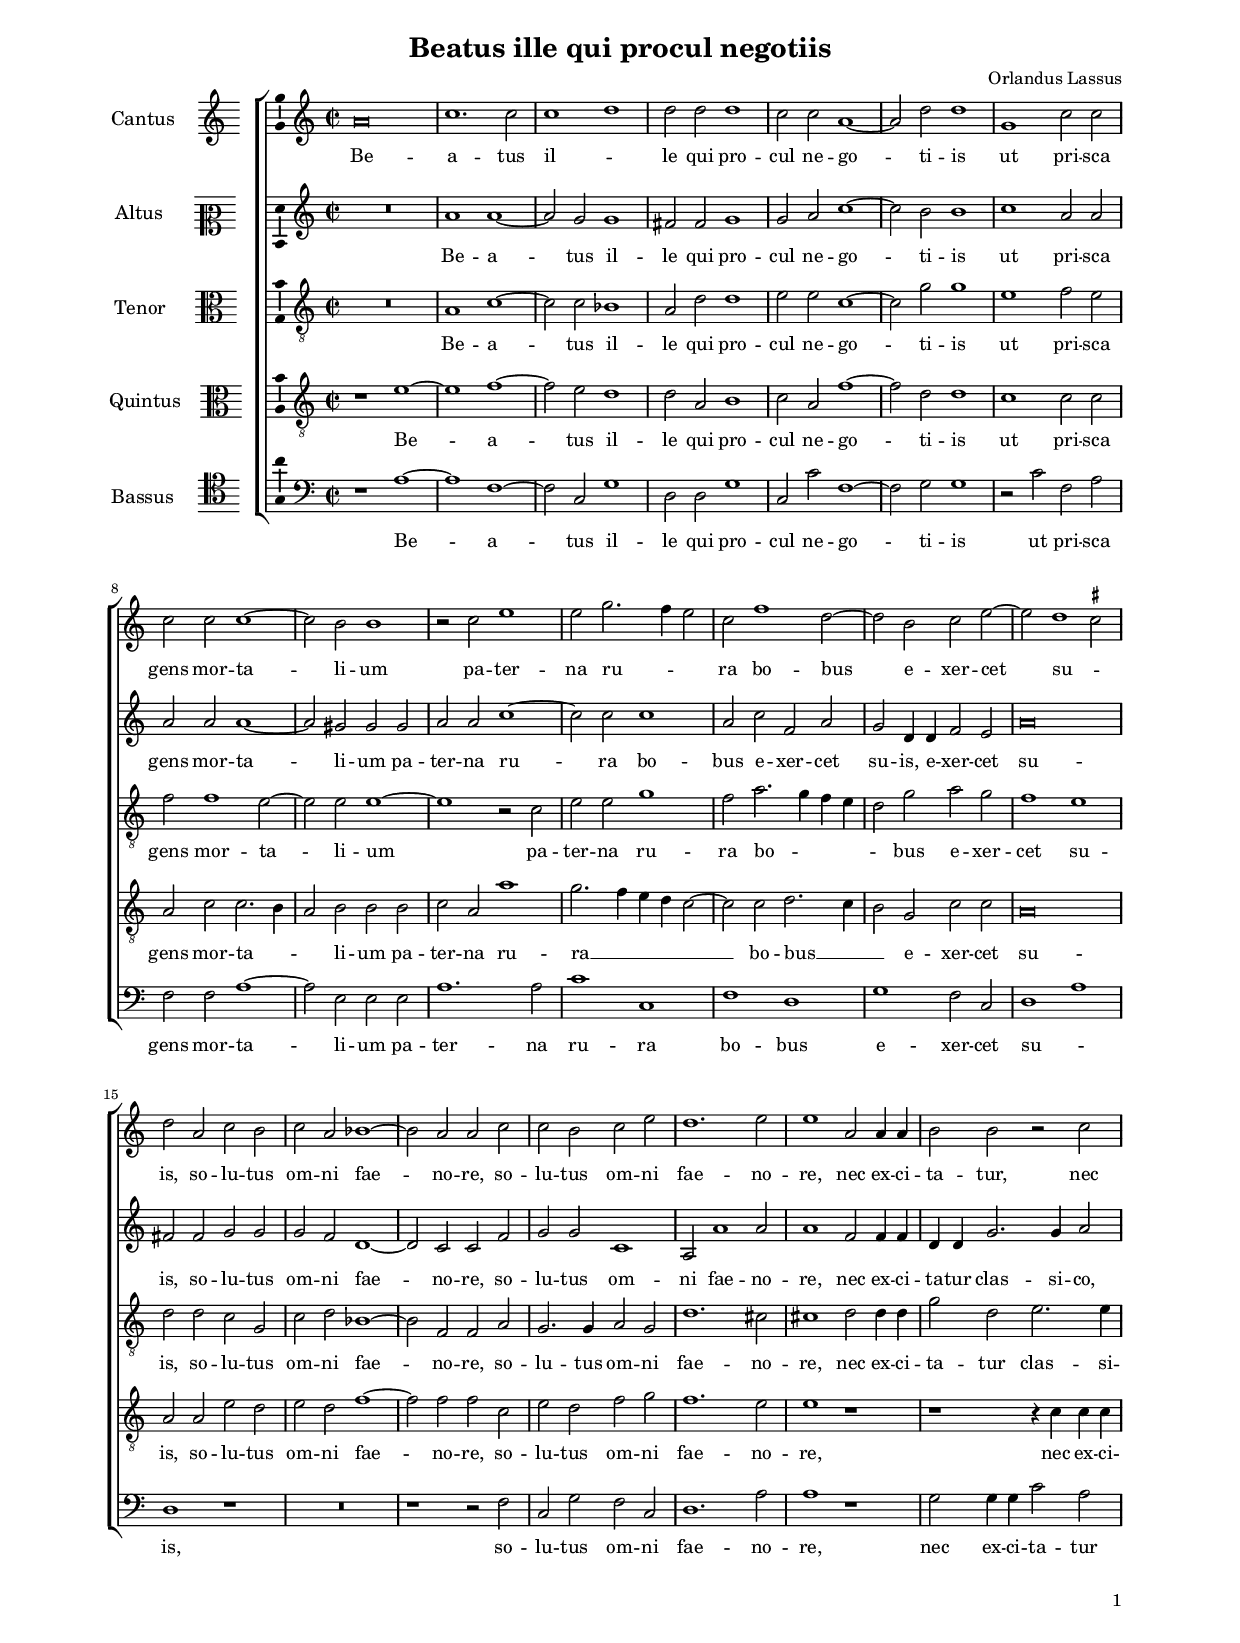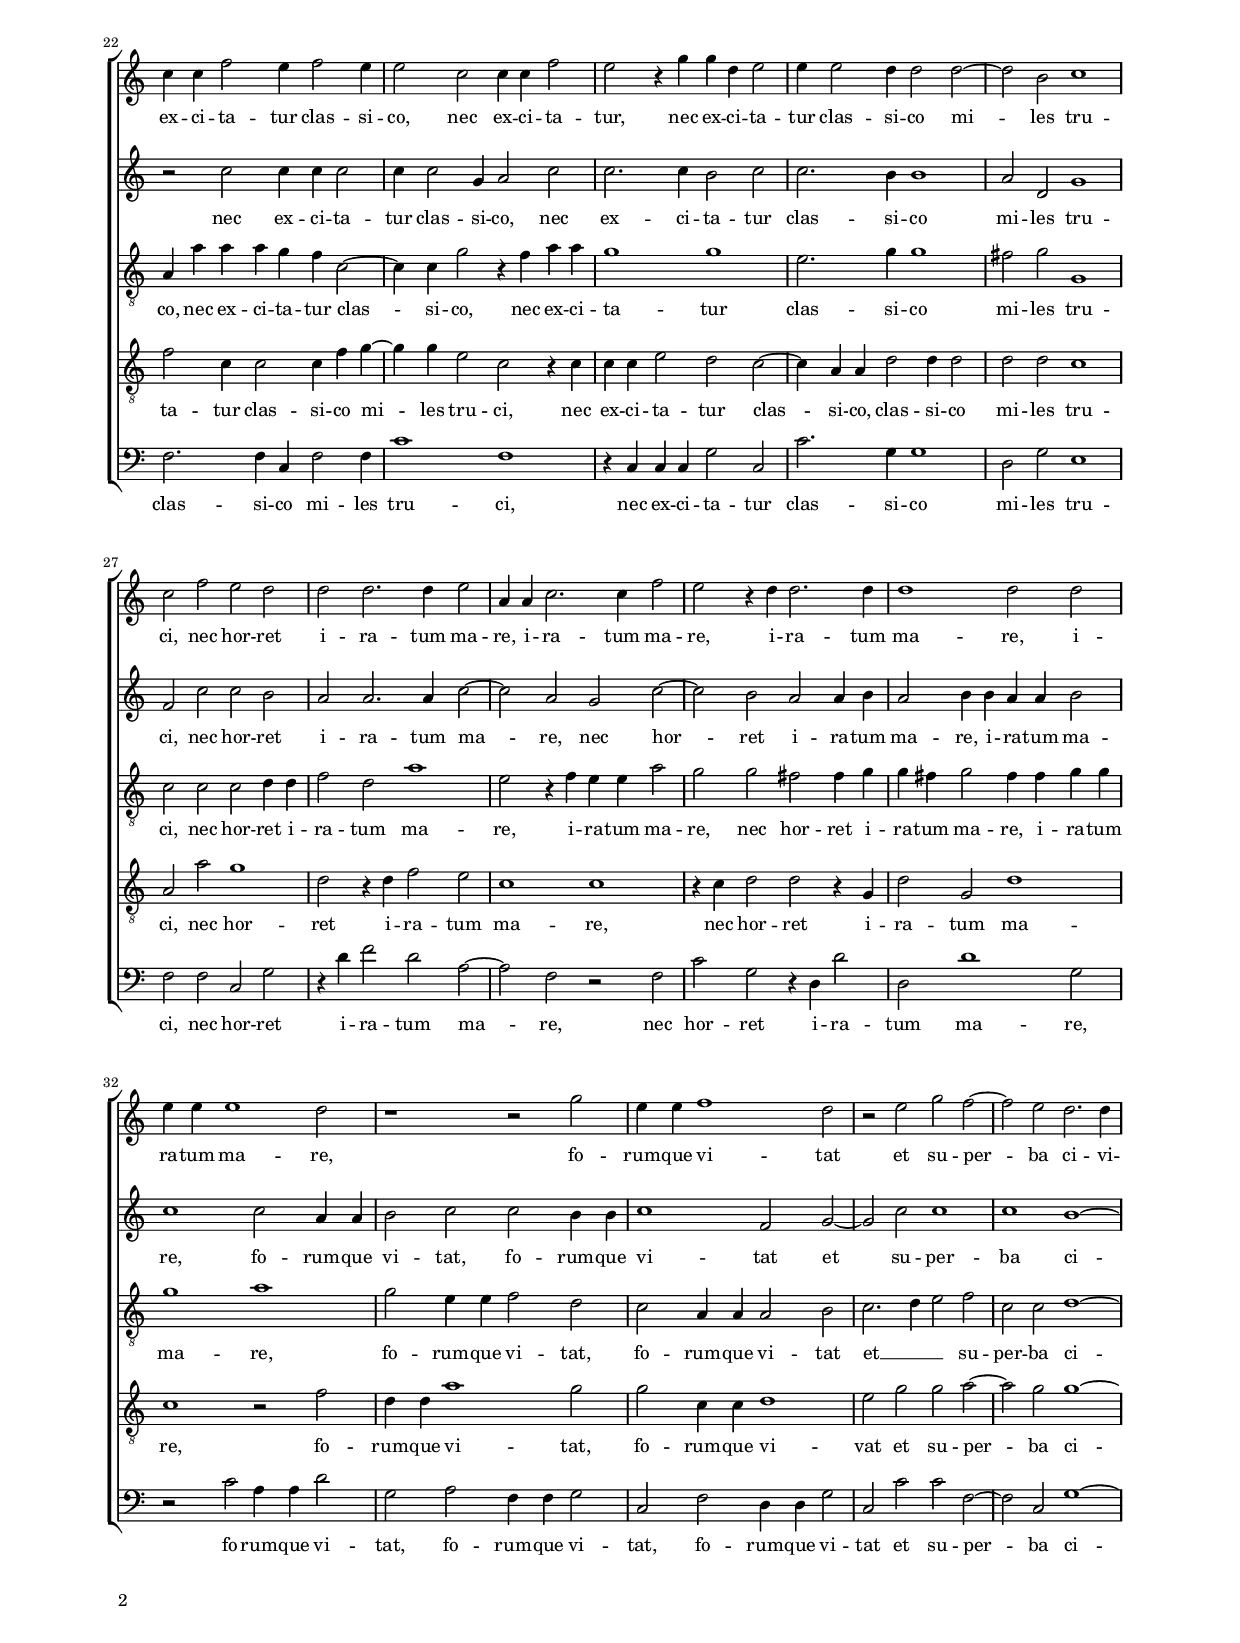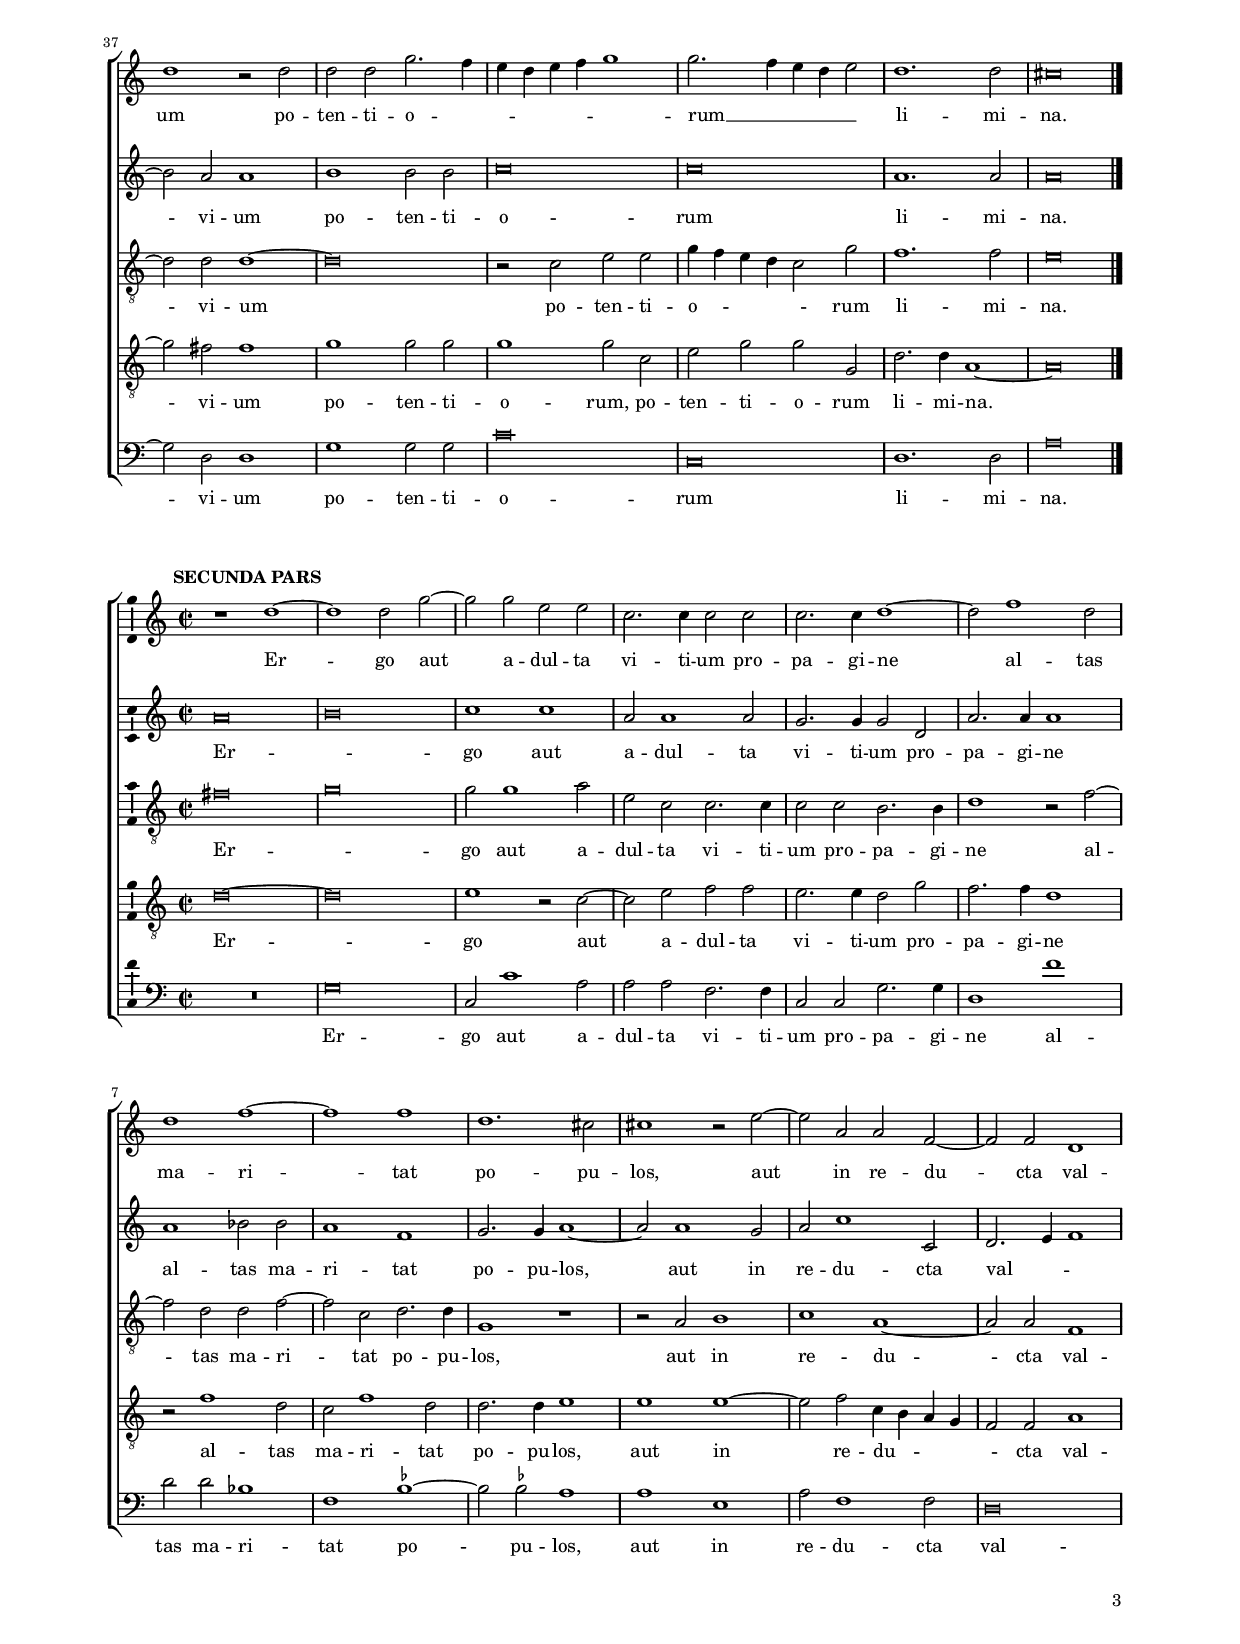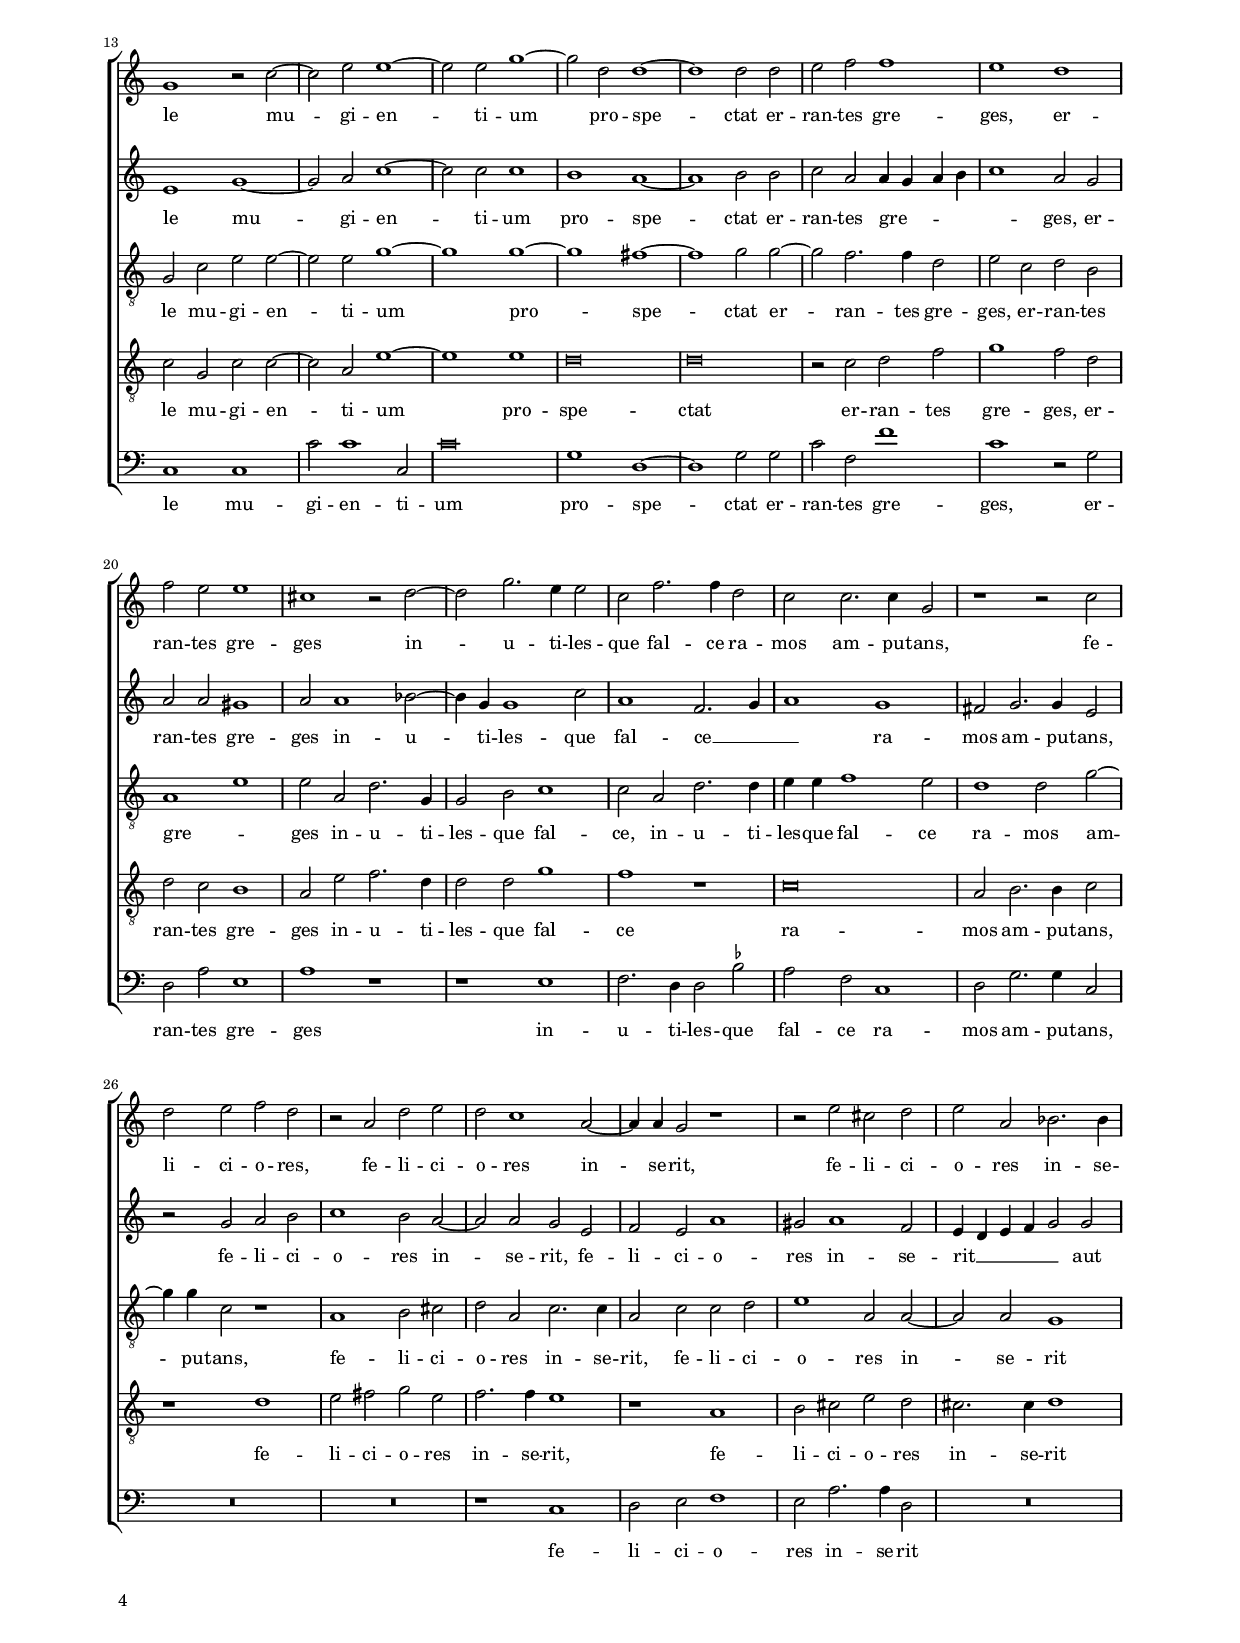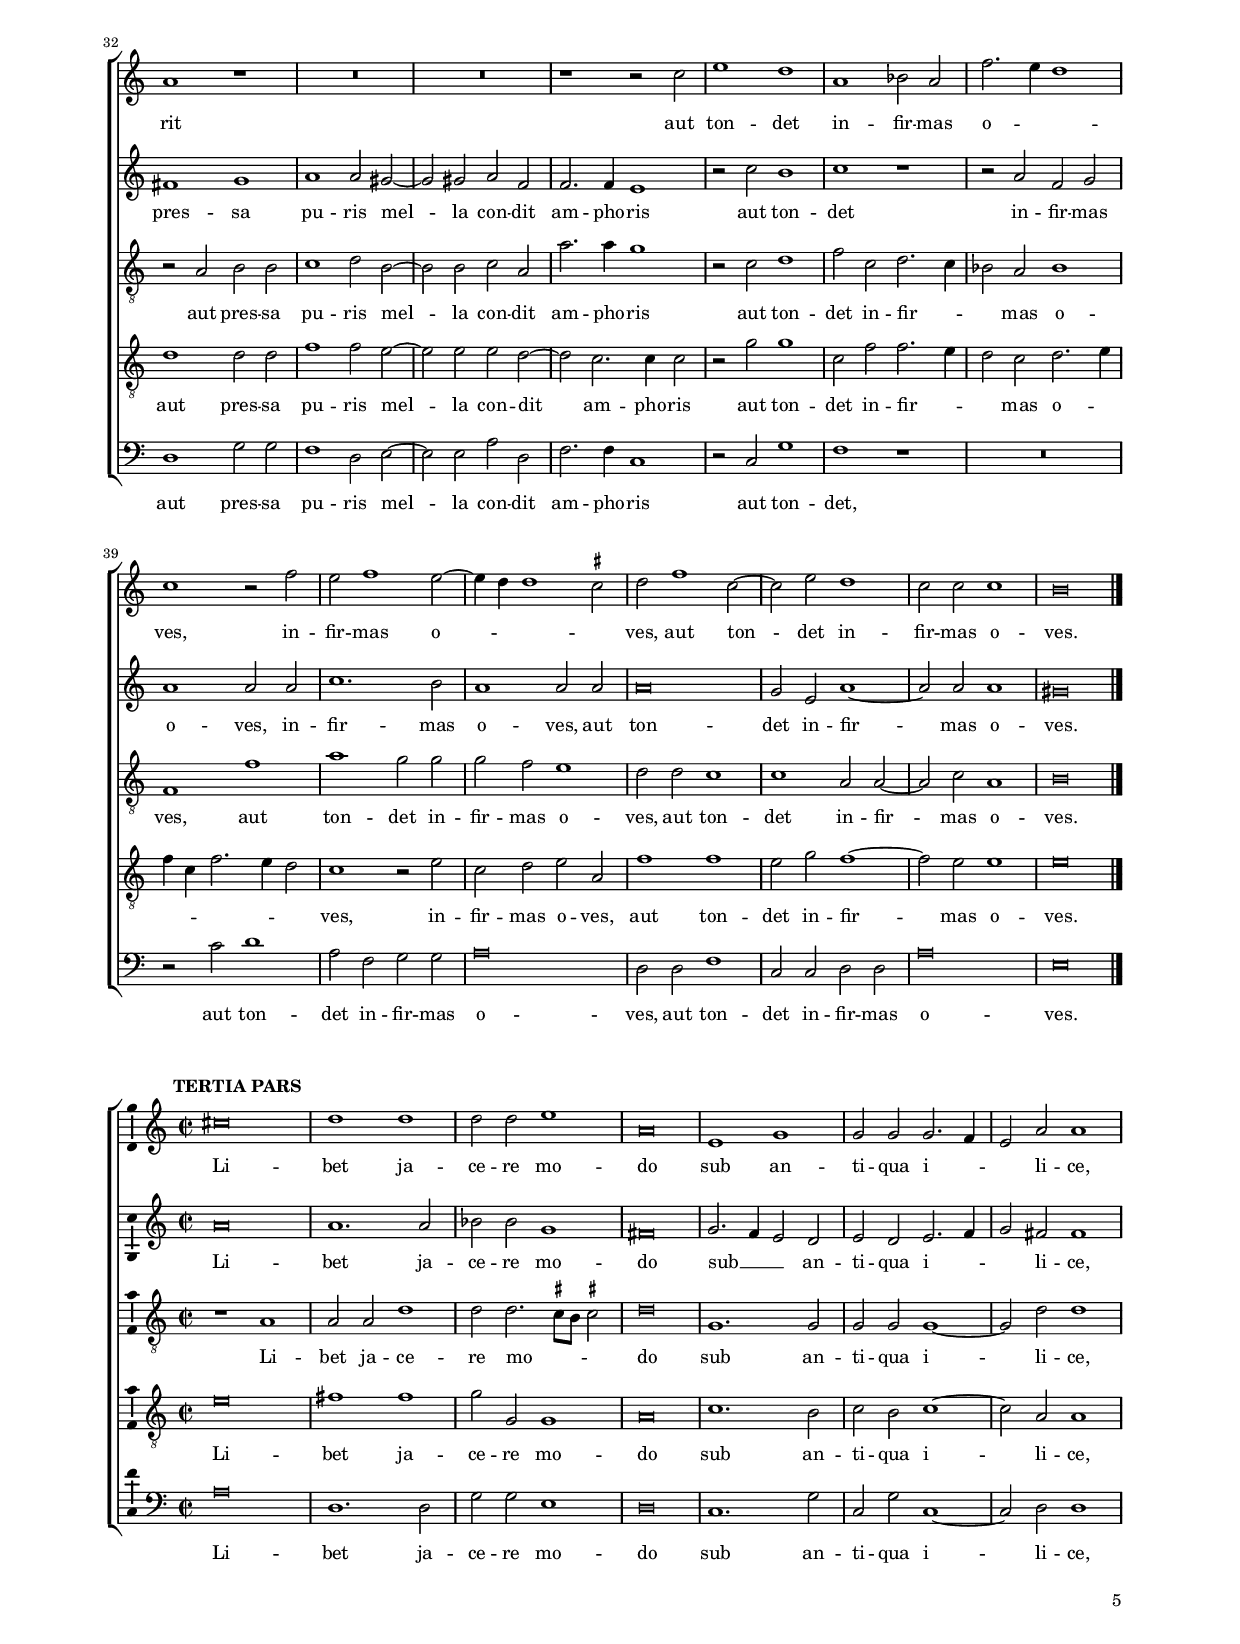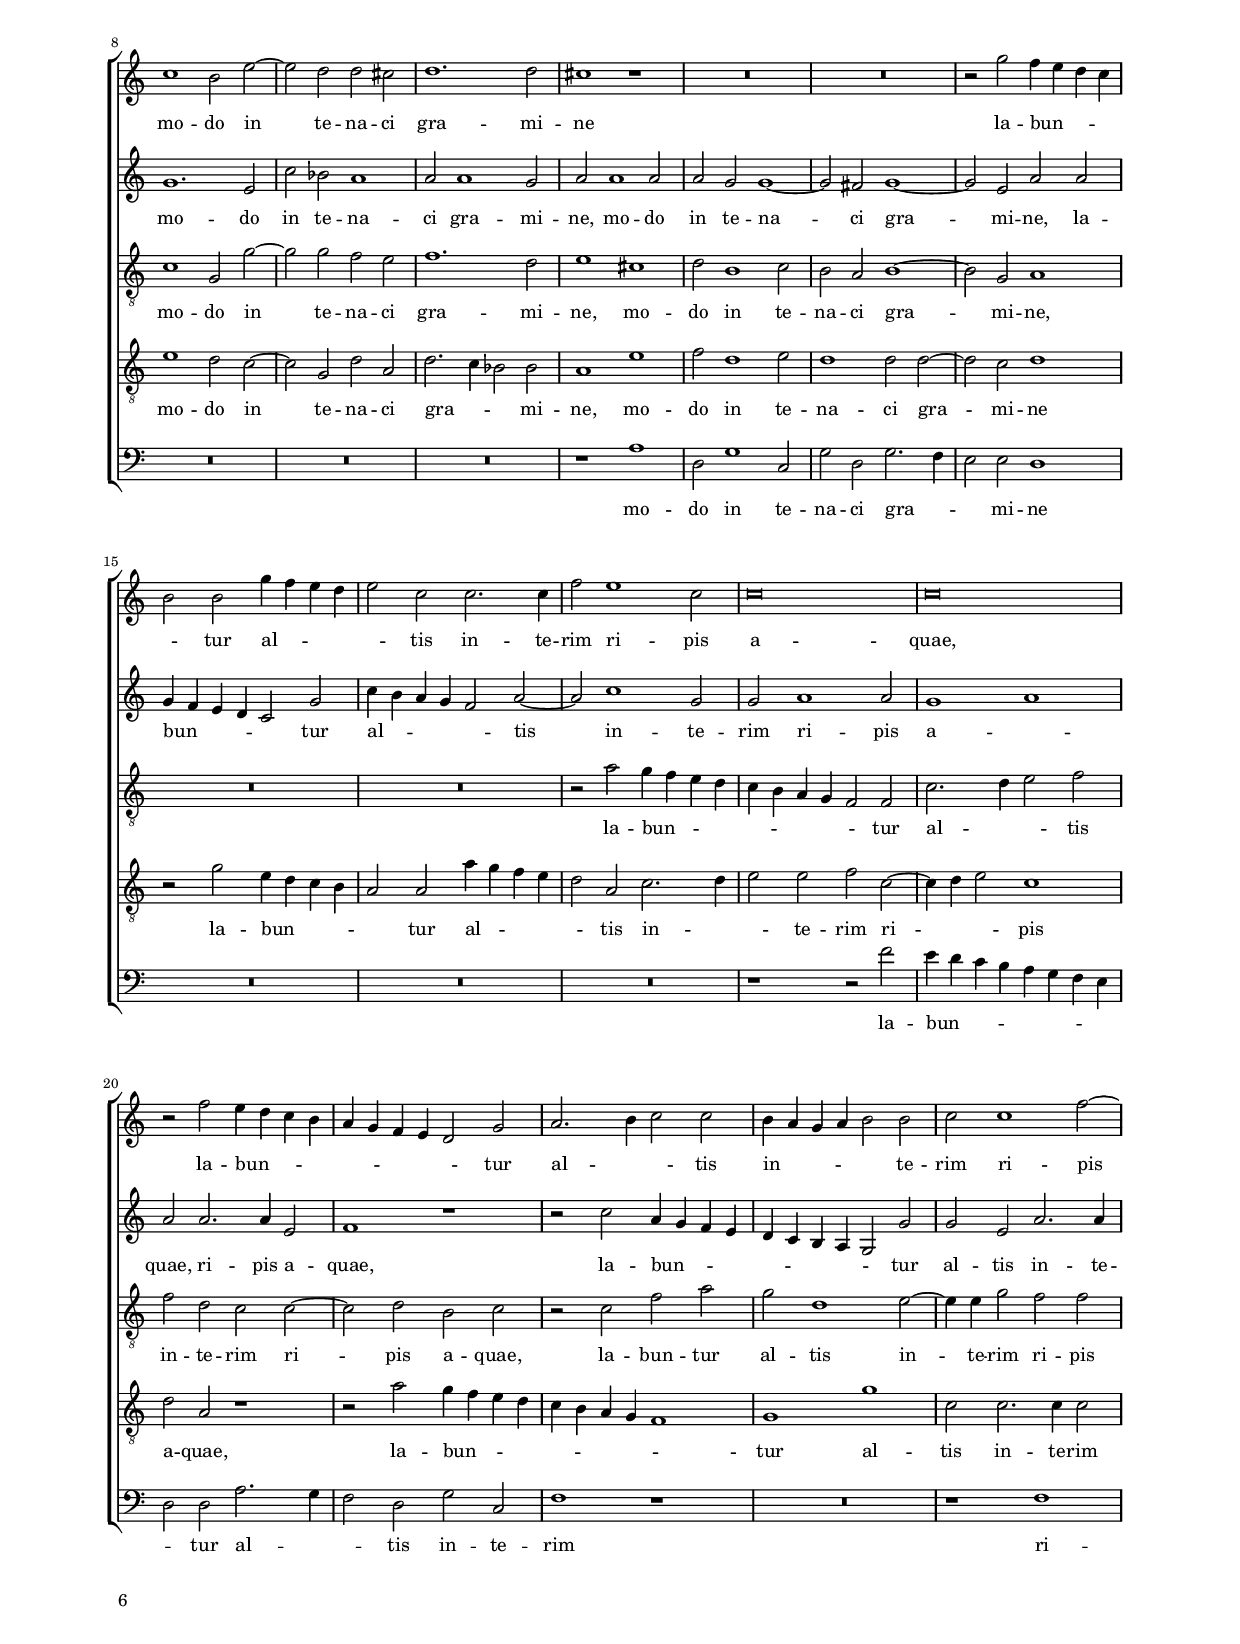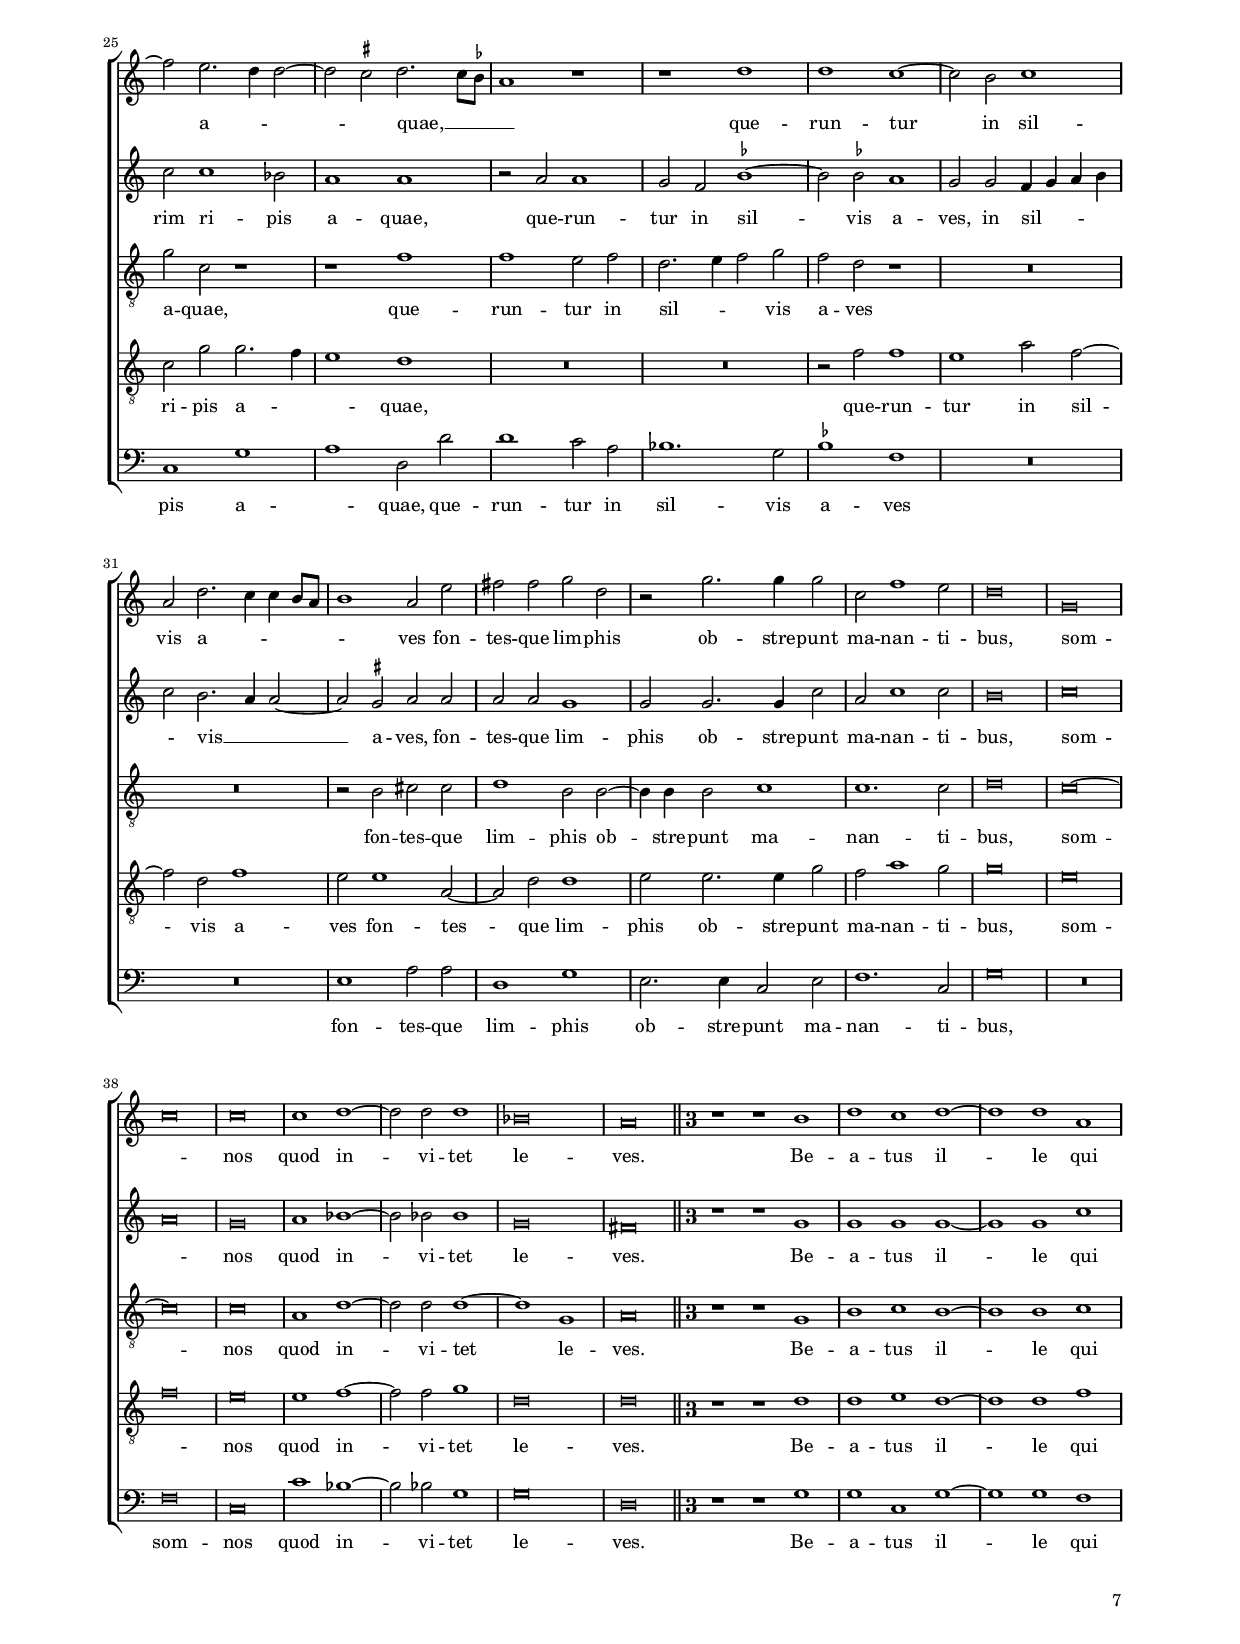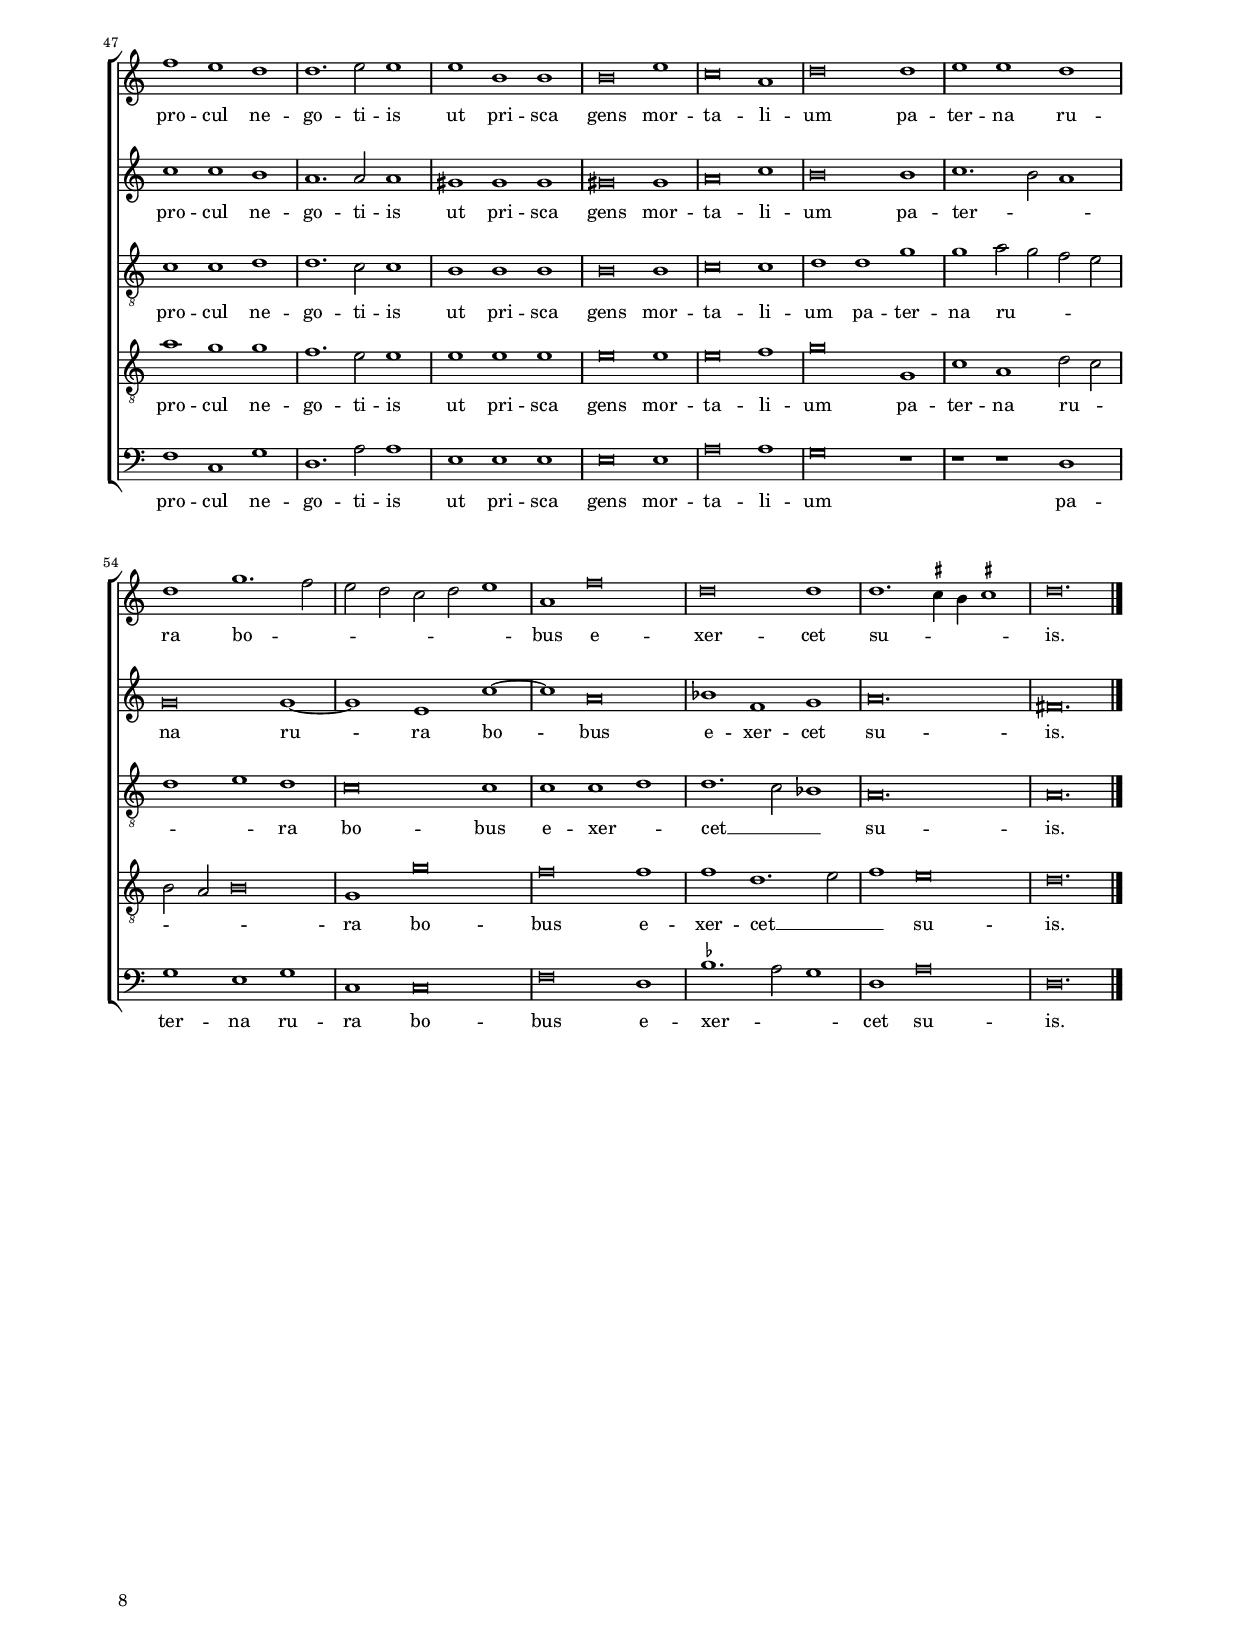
\header
{
  title="Beatus ille qui procul negotiis"
  composer="Orlandus Lassus"
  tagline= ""
}

\version "2.24.1"
\include "deutsch.ly"
#(set-global-staff-size 15)
% #(set-default-paper-size "letter")
#(ly:set-option 'point-and-click #f)

	
	ficta = { \once \set suggestAccidentals = ##t }
	
	forget = #(define-music-function (music) (ly:music?) #{
		\accidentalStyle forget
		$music
		\accidentalStyle default
		#})
	


\paper
	{
	top-margin = 1.8 \cm
	bottom-margin = 1.2 \cm
	left-margin = 2 \cm
	right-margin = 2 \cm
	ragged-bottom = ##f
	ragged-last-bottom = ##t
	print-page-number = ##f
	score-system-spacing = #'((basic-distance . 16) (minimum-distance . 14) (padding . 5) (strechability . 150))
	system-system-spacing = #'((basic-distance . 16) (minimum-distance . 14) (padding . 5) (strechability . 150))
	oddFooterMarkup=\markup   \fill-line { "" \fromproperty #'page:page-number-string }
	evenFooterMarkup=\markup  \fill-line { \fromproperty #'page:page-number-string "" }
	last-bottom-spacing = #'((basic-distance . 12) (minimum-distance . 7) (padding . 4))
%	systems-per-page = 3
%	page-count = 6
%	min-systems-per-page = 3
	}

global = {
	\key c \major
	\time 2/2 \set Score.measureLength = #(ly:make-moment 2/1)
	\skip 1*2*42 \bar "|."
	}
	

incipitcantus = \markup { \score {
	{
	\set Staff.instrumentName = \markup { \fontsize #1 "Cantus" }
	\key c \major
	\clef violin
	s4 \bar ""
	}
	\layout  {
	raggedright = ##t
	indent = 1.8 \cm
	line-width = 2.5 \cm
	\context { \Staff \remove Time_signature_engraver }
	\override Staff.Clef.Y-extent = #'(0 . 0)
	}} \hspace #1 }
      
      
incipitaltus = \markup { \score {
	{
	\set Staff.instrumentName = \markup { \fontsize #1 "Altus" }
	\key c \major
	\clef mezzosoprano
	s4 \bar ""
	}
	\layout  {
	raggedright = ##t
	indent = 1.8 \cm
	line-width = 2.5 \cm
	\context { \Staff \remove Time_signature_engraver }
	\override Staff.Clef.Y-extent = #'(0 . 0)
	}} \hspace #1 }


incipittenor = \markup { \score {
	{
	\set Staff.instrumentName = \markup { \fontsize #1 "Tenor" }
	\key c \major
	\clef alto
	s4 \bar ""
	}
	\layout  {
	raggedright = ##t
	indent = 1.8 \cm
	line-width = 2.5 \cm
	\context { \Staff \remove Time_signature_engraver }
	\override Staff.Clef.Y-extent = #'(0 . 0)
	}} \hspace #1 }
      
      
incipitquintus = \markup { \score {
	{
	\set Staff.instrumentName = \markup { \fontsize #1 "Quintus" }
	\key c \major
	\clef alto
	s4 \bar ""
	}
	\layout  {
	raggedright = ##t
	indent = 1.8 \cm
	line-width = 2.5 \cm
	\context { \Staff \remove Time_signature_engraver }
	\override Staff.Clef.Y-extent = #'(0 . 0)
	}} \hspace #1 }
      
      
incipitbassus = \markup { \score {
	{
	\set Staff.instrumentName = \markup { \fontsize #1 "Bassus" }
	\key c \major
	\clef tenor
	s4 \bar ""
	}
	\layout  {
	raggedright = ##t
	indent = 1.8 \cm
	line-width = 2.5 \cm
	\context { \Staff \remove Time_signature_engraver }
	\override Staff.Clef.Y-extent = #'(0 . 0)
	}} \hspace #1 }


cantus =  \relative c''
	{
	a\breve
	c1. c2
	c1 d
	d2 d d1
%5
	c2 c a1~ |
	a2 d d1
	g,1 c2 c
	c2 c c1~
	c2 h h1
%10
	r2 c e1 |
	e2 g2. f4 e2
	c2 f1 d2~
	d2 h c e~
	e2 d1 \ficta cis2
%15
	d2 a c h |
	c2 a b1~
	b2 a a c
	c2 h c e
	d1. e2
%20
	e1 a,2 a4 a |
	h2 h r c
	c4 c f2 e4 f2 e4
	e2 c c4 c f2
	e2 r4 g g d e2
%25
	e4 e2 d4 d2 d~ |
	d2 h c1
	c2 f e d
	d2 d2. d4 e2
	a,4 a c2. c4 f2
%30
	e2 r4 d d2. d4 |
	d1 d2 d
	e4 e e1 d2
	r1 r2 g
	e4 e f1 d2
%35
	r2 e g f~ | 
	f2 e d2. d4
	d1 r2 d
	d2 d g2. f4
	e4 d e f g1
%40
	g2. f4 e d e2 |
	d1. d2
	cis\breve |
	}


altus =  \relative c'
	{
	R\breve
	a'1 a~
	a2 g g1
	fis2 fis g1
%5
	g2 a c1~ |
	c2 h h1
	c1 a2 a
	a2 a a1~
	a2 gis gis gis
%10
	a2 a c1~ |
	c2 c c1
	a2 c f, a
	g2 d4 d f2 e
	a\breve
%15
	fis2 fis g g |
	g2 f d1~
	d2 c c f
	g2 g c,1
	a2 a'1 a2
%20
	a1 f2 f4 f |
	d4 d g2. g4 a2
	r2 c c4 c c2
	c4 c2 g4 a2 c
	c2. c4 h2 c
%25
	c2. h4 h1 |
	a2 d, g1
	f2 c' c h
	a2 a2. a4 c2~
	c2 a g c~
%30
	c2 h a a4 h |
	a2 h4 h a a h2
	c1 c2 a4 a
	h2 c c h4 h
	c1 f,2 g~
%35
	g2 c c1 |
	c1 h~
	h2 a a1
	h1 h2 h
	c\breve
%40
	c\breve |
	a1. a2
	a\breve |
	}


tenor =  \relative c'
	{
	R\breve
	a1 c~
	c2 c b1
	a2 d d1
%5
	e2 e c1~ |
	c2 g' g1
	e1 f2 e |
	f2 f1 e2~
	e2 e e1~
%10
	e1 r2 c |
	e2 e g1
	f2 a2. g4 f e
	d2 g a g
	f1 e
%15
	d2 d c g |
	c2 d b1~
	b2 f f a
	g2. g4 a2 g
	d'1. cis2
%20
	cis1 d2 d4 d |
	g2 d e2. e4
	a,4 a' a a g f c2~
	c4 c g'2 r4 f a a
	g1 g
%25
	e2. g4 g1 |
	fis2 g g,1
	c2 c c d4 d
	f2 d a'1
	e2 r4 f e e a2
%30
	g2 g fis fis4 g |
	g4 fis g2 fis4 fis g g
	g1 a
	g2 e4 e f2 d
	c2 a4 a a2 h
%35
	c2. d4 e2 f |
	c2 c d1~
	d2 d d1~
	d\breve
	r2 c e e
%40
	g4 f e d c2 g' |
	f1. f2
	e\breve |
	}


quintus  =  \relative c'
	{
	r1 e~
	e1 f~
	f2 e d1
	d2 a h1
%5
	c2 a f'1~ |
	f2 d d1
	c1 c2 c
	a2 c c2. h4
	a2 h h h
%10
	c2 a a'1 |
	g2. f4 e d c2~
	c2 c d2. c4
	h2 g c c
	a\breve
%15
	a2 a e' d |
	e2 d f1~
	f2 f f c
	e2 d f g
	f1. e2
%20
	e1 r |
	r1 r4 c c c
	f2 c4 c2 c4 f g~
	g4 g e2 c r4 c
	c4 c e2 d c~
%25
	c4 a a d2 d4 d2 |
	d2 d c1
	a2 a' g1
	d2 r4 d f2 e
	c1 c
%30
	r4 c d2 d r4 g, |
	d'2 g, d'1
	c1 r2 f
	d4 d a'1 g2
	g2 c,4 c d1
%35
	e2 g g a~ |
	a2 g g1~
	g2 fis fis1
	g1 g2 g
	g1 g2 c,
%40
	e2 g g g, |
	d'2. d4 a1~
	a\breve |
	}


bassus  =  \relative c
	{
	r1 a'~
	a1 f~
	f2 c g'1
	d2 d g1
%5
	c,2 c' f,1~ |
	f2 g2 g1
	r2 c f, a
	f2 f a1~
	a2 e e e 
%10
	a1. a2 |
	c1 c,
	f1 d
	g1 f2 c
	d1 a'
%15
	d,1 r |
	R\breve
	r1 r2 f
	c2 g' f c
	d1. a'2
%20
	a1 r |
	g2 g4 g c2 a
	f2. f4 c f2 f4
	c'1 f,
	r4 c c c g'2 c,
%25
	c'2. g4 g1 |
	d2 g e1
	f2 f c g'
	r4 d' f2 d a~
	a2 f r f
%30
	c'2 g r4 d d'2 |
	d,2 d'1 g,2
	r2 c a4 a d2
	g,2 a f4 f g2
	c,2 f d4 d g2
%35
	c,2 c' c f,~ |
	f2 c g'1~
	g2 d d1
	g1 g2 g
	c\breve
%40
	c,\breve |
	d1. d2
	a'\breve |
	}


lyricscantus = \lyricmode {
	Be -- a -- tus il -- _ le qui pro -- cul ne -- go -- ti -- is
	ut pri -- sca gens mor -- ta -- li -- um
	pa -- ter -- na ru -- _ _ ra bo -- bus e -- xer -- cet su -- _ is,
	so -- lu -- tus om -- ni fae -- no -- re,
	so -- lu -- tus om -- ni fae -- no -- re,
	nec ex -- ci -- ta -- tur,
	nec ex -- ci -- ta -- tur clas -- si -- co,
	nec ex -- ci -- ta -- tur,
	nec ex -- ci -- ta -- tur clas -- si -- co
	mi -- les tru -- ci,
	nec hor -- ret i -- ra -- tum ma -- re,
	i -- ra -- tum ma -- re,
	i -- ra -- tum ma -- re,
	i -- ra -- tum ma -- re,
	fo -- rum -- que vi -- tat
	et su -- per -- ba ci -- vi -- um po -- ten -- ti -- o -- _ _ _ _ _ _ rum __ _ _ _ _ li -- mi -- na.
	}


lyricsaltus = \lyricmode {
	Be -- a -- tus il -- le qui pro -- cul ne -- go -- ti -- is
	ut pri -- sca gens mor -- ta -- li -- um
	pa -- ter -- na ru -- ra bo -- bus e -- xer -- cet su -- is,
	e -- xer -- cet su -- is,
	so -- lu -- tus om -- ni fae -- no -- re,
	so -- lu -- tus om -- ni fae -- no -- re,
	nec ex -- ci -- ta -- tur clas -- si -- co,
	nec ex -- ci -- ta -- tur clas -- si -- co,
	nec ex -- ci -- ta -- tur clas -- si -- co
	mi -- les tru -- ci,
	nec hor -- ret i -- ra -- tum ma -- re,
	nec hor -- ret i -- ra -- tum ma -- re,
	i -- ra -- tum ma -- re,
	fo -- rum -- que vi -- tat,
	fo -- rum -- que vi -- tat
	et su -- per -- ba ci -- vi -- um po -- ten -- ti -- o -- rum li -- mi -- na.
	}


lyricstenor = \lyricmode {
	Be -- a -- tus il -- le qui pro -- cul ne -- go -- ti -- is
	ut pri -- sca gens mor -- ta -- li -- um
	pa -- ter -- na ru -- ra bo -- _ _ _ _ bus e -- xer -- cet su -- is,
	so -- lu -- tus om -- ni fae -- no -- re,
	so -- lu -- tus om -- ni fae -- no -- re,
	nec ex -- ci -- ta -- tur clas -- si -- co,
	nec ex -- ci -- ta -- tur clas -- si -- co,
	nec ex -- ci -- ta -- tur clas -- si -- co
	mi -- les tru -- ci,
	nec hor -- ret i -- ra -- tum ma -- re,
	i -- ra -- tum ma -- re,
	nec hor -- ret i -- ra -- tum ma -- re,
	i -- ra -- tum ma -- re,
	fo -- rum -- que vi -- tat,
	fo -- rum -- que vi -- tat
	et __ _ _ su -- per -- ba ci -- vi -- um po -- ten -- ti -- o -- _ _ _ _ rum li -- mi -- na.
	}


lyricsquintus = \lyricmode {
	Be -- a -- tus il -- le qui pro -- cul ne -- go -- ti -- is
	ut pri -- sca gens mor -- ta -- _ _ li -- um
	pa -- ter -- na ru -- ra __ _ _ _ _ bo -- bus __ _ _ e -- xer -- cet su -- is,
	so -- lu -- tus om -- ni fae -- no -- re,
	so -- lu -- tus om -- ni fae -- no -- re,
	nec ex -- ci -- ta -- tur clas -- si -- co mi -- les tru -- ci,
	nec ex -- ci -- ta -- tur clas -- si -- co,
	clas -- si -- co mi -- les tru -- ci,
	nec hor -- ret i -- ra -- tum ma -- re,
	nec hor -- ret i -- ra -- tum ma -- re,
	fo -- rum -- que vi -- tat,
	fo -- rum -- que vi -- vat
	et su -- per -- ba ci -- vi -- um po -- ten -- ti -- o -- rum,
	po -- ten -- ti -- o -- rum li -- mi -- na.
	}


lyricsbassus = \lyricmode {
	Be -- a -- tus il -- le qui pro -- cul ne -- go -- ti -- is
	ut pri -- sca gens mor -- ta -- li -- um
	pa -- ter -- na ru -- ra bo -- bus e -- xer -- cet su -- _ is,
	so -- lu -- tus om -- ni fae -- no -- re,
	nec ex -- ci -- ta -- tur clas -- si -- co mi -- les tru -- ci,
	nec ex -- ci -- ta -- tur clas -- si -- co mi -- les tru -- ci,
	nec hor -- ret i -- ra -- tum ma -- re,
	nec hor -- ret i -- ra -- tum ma -- re,
	fo -- rum -- que vi -- tat,
	fo -- rum -- que vi -- tat,
	fo -- rum -- que vi -- tat
	et su -- per -- ba ci -- vi -- um po -- ten -- ti -- o -- rum li -- mi -- na.
	}


\score
{  
	\transpose c c {
	\new ChoirStaff \with { \override StaffGrouper.staff-staff-spacing.basic-distance = #12 }
	<<

	\new Staff << \global
	\new Voice="v1" {
		\set Staff.instrumentName=\incipitcantus
		\set Staff.midiInstrument = "reed organ"
		\clef violin
		\cantus }
	\new Lyrics \lyricsto "v1" {\lyricscantus }
	>>


	\new Staff << \global
	\new Voice="v2" {
		\set Staff.instrumentName=\incipitaltus
		\set Staff.midiInstrument = "reed organ"
		\clef violin % "G_8"
		\altus}
	\new Lyrics \lyricsto "v2" {\lyricsaltus }
	>>


	\new Staff << \global
	\new Voice="v3" {
		\set Staff.instrumentName=\incipittenor
		\set Staff.midiInstrument = "reed organ"
		\clef "G_8"
		\tenor }
	\new Lyrics \lyricsto "v3" {\lyricstenor }
	>>


	\new Staff << \global
	\new Voice="v5" {
		\set Staff.instrumentName=\incipitquintus
		\set Staff.midiInstrument = "reed organ"
		\clef "G_8"
		\quintus}
	\new Lyrics \lyricsto "v5" {\lyricsquintus }
	>>


	\new Staff << \global
	\new Voice="v4" {
		\set Staff.instrumentName=\incipitbassus
		\set Staff.midiInstrument = "reed organ"
		\clef bass
		\bassus }
	\new Lyrics \lyricsto "v4" {\lyricsbassus}
	>>

	>>
	} % transpose

	\layout
	{
	indent = 2.5 \cm
	\context { \Staff \override TimeSignature.break-visibility = #end-of-line-invisible }
	\context { \Lyrics \override VerticalAxisGroup.nonstaff-relatedstaff-spacing.padding = #1.4 }
%	\context { \Lyrics \override LyricText.font-size = #1 }
	\context { \Staff \consists Ambitus_engraver }
	\context { \Score \override BarNumber.padding = #2 }
	\context { \Voice \override NoteHead.style = #'baroque }
	}


\midi
	{
	\tempo 2 = 90
	}

}

%%%%%%%%%%%%%%%%%%%%  SECUNDA PARS %%%%%%%%%%%%%%%%%%%%


global = {
	\key c \major
	\time 2/2 \set Score.measureLength = #(ly:make-moment 2/1)
	\skip 1*2*45 \bar "|."
	}


cantus =  \relative c''
	{
	r1 d~
	d1 d2 g~
	g2 g e e
	c2. c4 c2 c
%5
	c2. c4 d1~ |
	d2 f1 d2
	d1 f~
	f1 f
	d1. cis2
%10
	cis1 r2 e~ |
	e2 a, a f~
	f2 f d1
	g1 r2 c~
	c2 e e1~
%15
	e2 e g1~ |
	g2 d d1~
	d1 d2 d
	e2 f f1
	e1 d
%20
	f2 e e1 |
	cis1 r2 d~
	d2 g2. e4 e2
	c2 f2. f4 d2
	c2 c2. c4 g2
%25
	r1 r2 c |
	d2 e f d
	r2 a d e
	d2 c1 a2~
	a4 a g2 r1
%30
	r2 e' cis d |
	e2 a, b2. b4
	a1 r
	R\breve
	R\breve
%35
	r1 r2 c |
	e1 d
	a1 b2 a
	f'2. e4 d1
	c1 r2 f
%40
	e2 f1 e2~ |
	e4 d d1 \ficta cis2
	d2 f1 c2~
	c2 e d1
	c2 c c1
%45
	h\breve |
	}


altus =  \relative c'
	{
	a'\breve
	h\breve
	c1 c
	a2 a1 a2
%5
	g2. g4 g2 d |
	a'2. a4 a1
	a1 b2 b
	a1 f
	g2. g4 a1~
%10
	a2 a1 g2 |
	a2 c1 c,2
	d2. e4 f1
	e1 g~
	g2 a c1~
%15
	c2 c c1 |
	h1 a~
	a1 h2 h
	c2 a a4 g a h
	c1 a2 g
%20
	a2 a gis1 |
	a2 a1 b2~
	b4 g g1 c2
	a1 f2. g4
	a1 g
%25
	fis2 g2. g4 e2 |
	r2 g a h
	c1 h2 a~
	a2 a g e
	f2 e a1
%30
	gis2 a1 f2 |
	e4 d e f g2 g
	fis1 g
	a1 a2 gis~
	gis2 gis a f
%35
	f2. f4 e1 |
	r2 c' h1
	c1 r
	r2 a f g
	a1 a2 a
%40
	c1. h2 |
	a1 a2 a
	a\breve
	g2 e a1~
	a2 a a1
%45
	gis\breve |
	}


tenor =  \relative c'
	{
	fis\breve
	g\breve
	g2 g1 a2
	e2 c c2. c4
%5
	c2 c h2. h4 |
	d1 r2 f~
	f2 d d f~
	f2 c d2. d4
	g,1 r
%10
	r2 a h1 |
	c1 a~
	a2 a f1
	g2 c e e~
	e2 e g1~
%15
	g1 g~ |
	g1 fis~
	fis1 g2 g~
	g2 f2. f4 d2
	e2 c d h
%20
	a1 e' |
	e2 a, d2. g,4
	g2 h c1
	c2 a d2. d4
	e4 e f1 e2
%25
	d1 d2 g~ |
	g4 g c,2 r1
	a1 h2 cis
	d2 a c2. c4
	a2 c c d
%30
	e1 a,2 a~ |
	a2 a g1
	r2 a h h
	c1 d2 h~
	h2 h c a
%35
	a'2. a4 g1 |
	r2 c, d1
	f2 c d2. c4
	b2 a b1
	f1 f'
%40
	a1 g2 g |
	g2 f e1
	d2 d c1
	c1 a2 a~
	a2 c a1
%45
	h\breve |
	}


quintus  =  \relative c'
	{
	d\breve~
	d\breve
	e1 r2 c~
	c2 e f f
%5
	e2. e4 d2 g
	f2. f4 d1 |
	r2 f1 d2
	c2 f1 d2
	d2.d4 e1
%10
	e1 e~
	e2 f c4 h a g |
	f2 f a1
	c2 g c c~
	c2 a e'1~
%15
	e1 e
	d\breve |
	d\breve
	r2 c d f
	g1 f2 d
%20
	d2 c h1
	a2 e' f2. d4 |
	d2 d g1
	f1 r
	c\breve
%25
	a2 h2. h4 c2
	r1 d |
	e2 fis g e
	f2. f4 e1
	r1 a,
%30
	h2 cis e d
	cis2. cis4 d1 |
	d1 d2 d
	f1 f2 e~
	e2 e e d~
%35
	d2 c2. c4 c2
	r2 g' g1 |
	c,2 f f2. e4
	d2 c d2. e4
	f4 c f2. e4 d2
%40
	c1 r2 e
	c2 d e a, |
	f'1 f
	e2 g f1~
	f2 e e1
%45
	e\breve |
	}


bassus  =  \relative c
	{
	R\breve
	g'\breve
	c,2 c'1 a2
	a2 a f2. f4
%5
	c2 c g'2. g4 |
	d1 f'
	d2 d b1
	f1 \ficta b~
	\ficta b2 \ficta b! a1
%10
	a1 e |
	a2 f1 f2
	d\breve
	c1 c
	c'2 c1 c,2
%15
	c'\breve |
	g1 d~
	d1 g2 g
	c2 f, f'1
	c1 r2 g
%20
	d2 a' e1 |
	a1 r
	r1 e
	f2. d4 d2 \ficta b'
	a2 f c1
%25
	d2 g2. g4 c,2 |
	R\breve
	R\breve
	r1 c
	d2 e f1
%30
	e2 a2. a4 d,2 |
	R\breve
	d1 g2 g
	f1 d2 e~
	e2 e a d,
%35
	f2. f4 c1 |
	r2 c g'1
	f1 r
	R\breve
	r2 c' d1
%40
	a2 f g g |
	a\breve
	d,2 d f1
	c2 c d d
	a'\breve
%45
	e\breve |
	}


lyricscantus = \lyricmode {
	Er -- go aut a -- dul -- ta vi -- ti -- um pro -- pa -- gi -- ne
	al -- tas ma -- ri -- tat po -- pu -- los,
	aut in re -- du -- cta val -- le mu -- gi -- en -- ti -- um
	pro -- spe -- ctat er -- ran -- tes gre -- ges,
	er -- ran -- tes gre -- ges
	in -- u -- ti -- les -- que fal -- ce ra -- mos am -- pu -- tans,
	fe -- li -- ci -- o -- res,
	fe -- li -- ci -- o -- res in -- se -- rit,
	fe -- li -- ci -- o -- res in -- se -- rit
	aut ton -- det in -- fir -- mas o -- _ _ ves,
	in -- fir -- mas o -- _ _ _ ves,
	aut ton -- det in -- fir -- mas o -- ves.
	}


lyricsaltus = \lyricmode {
	Er -- _ go aut a -- dul -- ta vi -- ti -- um pro -- pa -- gi -- ne
	al -- tas ma -- ri -- tat po -- pu -- los,
	aut in re -- du -- cta val -- _ _ le mu -- gi -- en -- ti -- um
	pro -- spe -- ctat er -- ran -- tes gre -- _ _ _ _ ges,
	er -- ran -- tes gre -- ges
	in -- u -- ti -- les -- que fal -- ce __ _ _ ra -- mos am -- pu -- tans,
	fe -- li -- ci -- o -- res in -- se -- rit,
	fe -- li -- ci -- o -- res in -- se -- rit __ _ _ _ _
	aut pres -- sa pu -- ris mel -- la con -- dit am -- pho -- ris
	aut ton -- det in -- fir -- mas o -- ves,
	in -- fir -- mas o -- ves,
	aut ton -- det in -- fir -- mas o -- ves.
	}


lyricstenor = \lyricmode {
	Er -- _ go aut a -- dul -- ta vi -- ti -- um pro -- pa -- gi -- ne
	al -- tas ma -- ri -- tat po -- pu -- los,
	aut in re -- du -- cta val -- le mu -- gi -- en -- ti -- um
	pro -- spe -- ctat er -- ran -- tes gre -- ges,
	er -- ran -- tes gre -- _ ges
	in -- u -- ti -- les -- que fal -- ce,
	in -- u -- ti -- les -- que fal -- ce ra -- mos am -- pu -- tans,
	fe -- li -- ci -- o -- res in -- se -- rit,
	fe -- li -- ci -- o -- res in -- se -- rit
	aut pres -- sa pu -- ris mel -- la con -- dit am -- pho -- ris
	aut ton -- det in -- fir -- _ _ mas o -- ves,
	aut ton -- det in -- fir -- mas o -- ves,
	aut ton -- det in -- fir -- mas o -- ves.
	}


lyricsquintus = \lyricmode {
	Er -- go aut a -- dul -- ta vi -- ti -- um pro -- pa -- gi -- ne
	al -- tas ma -- ri -- tat po -- pu -- los,
	aut in re -- du -- _ _ _ _ cta val -- le mu -- gi -- en -- ti -- um
	pro -- spe -- ctat er -- ran -- tes gre -- ges,
	er -- ran -- tes gre -- ges
	in -- u -- ti -- les -- que fal -- ce ra -- mos am -- pu -- tans,
	fe -- li -- ci -- o -- res in -- se -- rit,
	fe -- li -- ci -- o -- res in -- se -- rit
	aut pres -- sa pu -- ris mel -- la con -- dit am -- pho -- ris
	aut ton -- det in -- fir -- _ _ mas o -- _ _ _ _ _ _ ves,
	in -- fir -- mas o -- ves,
	aut ton -- det in -- fir -- mas o -- ves.
	}


lyricsbassus = \lyricmode {
	Er -- go aut a -- dul -- ta vi -- ti -- um pro -- pa -- gi -- ne
	al -- tas ma -- ri -- tat po -- pu -- los,
	aut in re -- du -- cta val -- le mu -- gi -- en -- ti -- um
	pro -- spe -- ctat er -- ran -- tes gre -- ges,
	er -- ran -- tes gre -- ges
	in -- u -- ti -- les -- que fal -- ce ra -- mos am -- pu -- tans,
	fe -- li -- ci -- o -- res in -- se -- rit
	aut pres -- sa pu -- ris mel -- la con -- dit am -- pho -- ris
	aut ton -- det,
	aut ton -- det in -- fir -- mas o -- ves,
	aut ton -- det in -- fir -- mas o -- ves.
	}


\score
	{  
	\transpose c c {
	\new ChoirStaff \with { \override StaffGrouper.staff-staff-spacing.basic-distance = #12 }
	<<

	\new Staff <<\global
	\new Voice="v1" {
	  %\set Staff.instrumentName=Cantus
		\set Staff.midiInstrument = "reed organ"
		\clef violin
		\cantus }
	\new Lyrics \lyricsto "v1" {\lyricscantus }
	>>


	\new Staff << \global
	\new Voice="v2" {
	  %\set Staff.instrumentName=Altus
		\set Staff.midiInstrument = "reed organ"
		\clef violin % "G_8"
		\altus}
	\new Lyrics \lyricsto "v2" {\lyricsaltus }
	>>


	\new Staff <<\global
	\new Voice="v3" {
	  %\set Staff.instrumentName=Tenor
		\set Staff.midiInstrument = "reed organ"
		\clef "G_8"
		\tenor }
	\new Lyrics \lyricsto "v3" {\lyricstenor }
	>>


	\new Staff << \global
	\new Voice="v5" {
	  %\set Staff.instrumentName=Quintus
		\set Staff.midiInstrument = "reed organ"
		\clef "G_8"
		\quintus}
	\new Lyrics \lyricsto "v5" {\lyricsquintus }
	>>


	\new Staff <<\global
	\new Voice="v4" {
	  %\set Staff.instrumentName=Bassus
		\set Staff.midiInstrument = "reed organ"
		\clef bass
		\bassus }
	\new Lyrics \lyricsto "v4" {\lyricsbassus}
	>>
	
	>>
	} % transpose

	\layout
	{
	indent = 0 \cm
	\context { \Staff \override TimeSignature.break-visibility = #end-of-line-invisible }
	\context { \Lyrics \override VerticalAxisGroup.nonstaff-relatedstaff-spacing.padding = #1.4 }
%	\context { \Lyrics \override LyricText.font-size = #1 }
	\context { \Staff \consists Ambitus_engraver }
	\context { \Score \override BarNumber.padding = #2 }
	\context { \Voice \override NoteHead.style = #'baroque }
	}

	\header { piece = \markup { \raise #2 \hspace # 7 \bold "SECUNDA PARS"} }

\midi
	{
	\tempo 2 = 90
	}
	
}

%%%%%%%%%%%%%%%%%%%%  TERTIA PARS %%%%%%%%%%%%%%%%%%%%


global = {
	\key c \major
	\time 2/2 \set Score.measureLength = #(ly:make-moment 2/1)
	\set Score.tempoHideNote = ##t
	\tempo 2 = 90
	\skip 1*2*43 \bar "||"
	\time 3/1 \once \override Score.TimeSignature.style = #'single-digit
	\tempo 2 = 135
	\skip 1*3*16 \bar "|."
	}


cantus =  \relative c''
	{
	cis\breve
	d1 d
	d2 d e1
	a,\breve
%5
	e1 g |
	g2 g g2. f4
	e2 a a1
	c1 h2 e~
	e2 d d cis
%10
	d1. d2 |
	cis1 r
	R\breve
	R\breve
	r2 g' f4 e d c
%15
	h2 h g'4 f e d |
	e2 c c2. c4
	f2 e1 c2
	c\breve
	c\breve
%20
	r2 f e4 d c h |
	a4 g f e d2 g
	a2. h4 c2 c
	h4 a g a h2 h
	c2 c1 f2~
%25
	f2 e2. d4 d2~ |
	d2 \ficta cis d2. \forget c8 \ficta b
	a1 r
	r1 d
	d1 c~
%30
	c2 h c1 |
	a2 d2. c4 c h8 a
	h1 a2 e'
	fis2 fis g d
	r2 g2. g4 g2
%35
	c,2 f1 e2 |
	d\breve
	g,\breve
	c\breve
	c\breve
%40
	c1 d~ |
	d2 d d1
	b\breve
	a\breve
% Triple time - coloration
	r1 r h
%45
	d1 c d~ |
	d1 d a
	f'1 e d
	d1. e2 e1
	e1 h h
%50
	h\breve e1 |
	c\breve a1
	d\breve d1
	e1 e d
	d1 g1. f2
%55
	e2 d c d e1 |
	a,1 f'\breve
	d\breve d1
	d1. \ficta cis4 h \ficta cis!1
	d\breve. |
	}


altus =  \relative c'
	{
	a'\breve
	a1. a2
	b2 b g1
	fis\breve
%5
	g2. f4 e2 d |
	e2 d e2. f4
	g2 fis fis1
	g1. e2
	c'2 b a1
%10
	a2 a1 g2 |
	a2 a1 a2
	a2 g g1~
	g2 fis g1~
	g2 e a a
%15
	g4 f e d c2 g' |
	c4 h a g f2 a~
	a2 c1 g2
	g2 a1 a2
	g1 a
%20
	a2 a2. a4 e2 |
	f1 r
	r2 c' a4 g f e
	d4 c h a g2 g'
	g2 e a2. a4
%25
	c2 c1 b2 |
	a1 a
	r2 a a1
	g2 f \ficta b1~
	\ficta b2 \ficta b! a1
%30
	g2 g f4 g a h |
	c2 h2. a4 a2~
	a2 \ficta gis a a
	a2 a g1
	g2 g2. g4 c2
%35
	a2 c1 c2 |
	h\breve
	c\breve
	a\breve
	g\breve
%40
	a1 b~ |
	b2 b b1
	g\breve
	fis\breve
% Triple time - coloration
	r1 r g
%45
	g1 g g~ |
	g1 g c
	c1 c h
	a1. a2 a1
	gis1 gis gis
%50
	gis\breve gis1 |
	a\breve c1
	h\breve h1
	c1. h2 a1
	g\breve g1~
%55
	g1 e c'~ |
	c1 a\breve
	b1 f g
	a\breve.
	fis\breve.
	}


tenor =  \relative c'
	{
	r1 a
	a2 a d1
	d2 d2. \ficta cis8 h \ficta cis!2
	d\breve
%5
	g,1. g2 |
	g2 g g1~
	g2 d' d1
	c1 g2 g'~
	g2 g f e
%10
	f1. d2 |
	e1 cis
	d2 h1 c2
	h2 a h1~
	h2 g a1
%15
	R\breve |
	R\breve
	r2 a' g4 f e d
	c4 h a g f2 f
	c'2. d4 e2 f
%20
	f2 d c c~ |
	c2 d h c
	r2 c f a
	g2 d1 e2~
	e4 e g2 f f
%25
	g2 c, r1 |
	r1 f
	f1 e2 f
	d2. e4 f2 g
	f2 d r1
%30
	R\breve |
	R\breve
	r2 h cis cis
	d1 h2 h~
	h4 h h2 c1
%35
	c1. c2 |
	d\breve
	c\breve~
	c\breve
	c\breve
%40
	a1 d~ |
	d2 d d1~
	d1 g,
	a\breve
% Triple time - coloration
	r1 r g
%45
	h1 c h~ |
	h1 h c
	c1 c d
	d1. c2 c1
	h1 h h
%50
	h\breve h1 |
	c\breve c1
	d1 d g
	g1 a2 g f e
	d1 e d
%55
	c\breve c1 |
	c1 c d
	d1. c2 b1
	a\breve.
	a\breve. |
	}


quintus  =  \relative c'
	{
	e\breve
	fis1 fis
	g2 g, g1
	a\breve
%5
	c1. h2 |
	c2 h c1~
	c2 a a1
	e'1 d2 c~
	c2 g d' a
%10
	d2. c4 b2 b |
	a1 e'
	f2 d1 e2
	d1 d2 d~
	d2 c d1
%15
	r2 g e4 d c h |
	a2 a a'4 g f e
	d2 a c2. d4
	e2 e f c~
	c4 d e2 c1
%20
	d2 a r1 |
	r2 a' g4 f e d
	c4 h a g f1
	g1 g'
	c,2 c2. c4 c2
%25
	c2 g' g2. f4 |
	e1 d
	R\breve
	R\breve
	r2 f f1
%30
	e1 a2 f~ |
	f2 d f1
	e2 e1 a,2~
	a2 d d1
	e2 e2. e4 g2
%35
	f2 a1 g2 |
	g\breve
	e\breve
	f\breve
	e\breve
%40
	e1 f~ |
	f2 f g1
	d\breve
	d\breve
% Triple time - coloration
	r1 r d
%45
	d1 e d~ |
	d1 d f
	a1 g g
	f1. e2 e1
	e1 e e
%50
	e\breve e1 |
	e\breve f1
	g\breve g,1
	c1 a d2 c
	h2 a h\breve
%55
	g1 g'\breve |
	f\breve f1
	f1 d1. e2
	f1 e\breve
	d\breve. |
	}


bassus  =  \relative c
	{
	a'\breve
	d,1. d2
	g2 g e1
	d\breve
%5
	c1. g'2 |
	c,2 g' c,1~
	c2 d d1
	R\breve
	R\breve
%10
	R\breve |
	r1 a'
	d,2 g1 c,2
	g'2 d g2. f4
	e2 e d1
%15
	R\breve |
	R\breve
	R\breve
	r1 r2 f'
	e4 d c h a g f e
%20
	d2 d a'2. g4 |
	f2 d g c,
	f1 r
	R\breve
	r1 f
%25
	c1 g' |
	a1 d,2 d'
	d1 c2 a
	b1. g2
	\ficta b1 f
%30
	R\breve |
	R\breve
	e1 a2 a
	d,1 g
	e2. e4 c2 e
%35
	f1. c2 |
	g'\breve
	R\breve
	f\breve
	c\breve
%40
	c'1 b~ |
	b2 b g1
	g\breve
	d\breve
% Triple time - coloration
	r1 r g
%45
	g1 c, g'~ |
	g1 g f
	f1 c g'
	d1. a'2 a1
	e1 e e
%50
	e\breve e1 |
	a\breve a1
	g\breve r1
	r1 r d
	g1 e g
%55
	c,1 c\breve |
	f\breve d1
	\ficta b'1. a2 g1
	d1 a'\breve
	d,\breve. |
	}


lyricscantus = \lyricmode {
	Li -- bet ja -- ce -- re mo -- do sub an -- ti -- qua i -- _ _ li -- ce,
	mo -- do in te -- na -- ci gra -- mi -- ne
	la -- bun -- _ _ _ _ tur al -- _ _ _ _ tis in -- te -- rim ri -- pis a -- quae,
	la -- bun -- _ _ _ _ _ _ _ _ tur al -- _ _ tis in -- _ _ _ _ te -- rim ri -- pis a -- _ _ _ quae, __ _ _ _
	que -- run -- tur in sil -- vis a -- _ _ _ _ _ ves
	fon -- tes -- que lim -- phis ob -- stre -- punt ma -- nan -- ti -- bus,
	som -- _ nos quod in -- vi -- tet le -- ves.
	Be -- a -- tus il -- le qui pro -- cul ne -- go -- ti -- is
	ut pri -- sca gens mor -- ta -- li -- um
	pa -- ter -- na ru -- ra bo -- _ _ _ _ _ _ bus e -- xer -- cet su -- _ _ _ is.
	}


lyricsaltus = \lyricmode {
	Li -- bet ja -- ce -- re mo -- do sub __ _ _ an -- ti -- qua i -- _ _ li -- ce,
	mo -- do in te -- na -- ci gra -- mi -- ne,
	mo -- do in te -- na -- ci gra -- mi -- ne,
	la -- bun -- _ _ _ _ tur al -- _ _ _ _ tis in -- te -- rim ri -- pis a -- _ quae,
	ri -- pis a -- quae,
	la -- bun -- _ _ _ _ _ _ _ _ tur al -- tis in -- te -- rim ri -- pis a -- quae,
	que -- run -- tur in sil -- vis a -- ves,
	in sil -- _ _ _ _ vis __ _ _ a -- ves,
	fon -- tes -- que lim -- phis ob -- stre -- punt ma -- nan -- ti -- bus,
	som -- _ nos quod in -- vi -- tet le -- ves.
	Be -- a -- tus il -- le qui pro -- cul ne -- go -- ti -- is
	ut pri -- sca gens mor -- ta -- li -- um
	pa -- ter -- _ _ na ru -- ra bo -- bus e -- xer -- cet su -- is.
	}


lyricstenor = \lyricmode {
	Li -- bet ja -- ce -- re mo -- _ _ _ do sub an -- ti -- qua i -- li -- ce,
	mo -- do in te -- na -- ci gra -- mi -- ne,
	mo -- do in te -- na -- ci gra -- mi -- ne,
	la -- bun -- _ _ _ _ _ _ _ _ tur al -- _ _ tis in -- te -- rim ri -- pis a -- quae,
	la -- bun -- tur al -- tis in -- te -- rim ri -- pis a -- quae,
	que -- run -- tur in sil -- _ _ vis a -- ves
	fon -- tes -- que lim -- phis ob -- stre -- punt ma -- nan -- ti -- bus,
	som -- nos quod in -- vi -- tet le -- ves.
	Be -- a -- tus il -- le qui pro -- cul ne -- go -- ti -- is
	ut pri -- sca gens mor -- ta -- li -- um
	pa -- ter -- na ru -- _ _ _ _ _ ra bo -- bus e -- xer -- _ cet __ _ _ su -- is.
	}


lyricsquintus = \lyricmode {
	Li -- bet ja -- ce -- re mo -- do sub an -- ti -- qua i -- li -- ce,
	mo -- do in te -- na -- ci gra -- _ _ mi -- ne,
	mo -- do in te -- na -- ci gra -- mi -- ne
	la -- bun -- _ _ _ _ tur al -- _ _ _ _ tis in -- _ _ te -- rim ri -- _ _ pis a -- quae,
	la -- bun -- _ _ _ _ _ _ _ _ tur al -- tis in -- te -- rim ri -- pis a -- _ _ quae,
	que -- run -- tur in sil -- vis a -- ves
	fon -- tes -- que lim -- phis ob -- stre -- punt ma -- nan -- ti -- bus,
	som -- _ nos quod in -- vi -- tet le -- ves.
	Be -- a -- tus il -- le qui pro -- cul ne -- go -- ti -- is
	ut pri -- sca gens mor -- ta -- li -- um
	pa -- ter -- na ru -- _ _ _ _ ra bo -- bus e -- xer -- cet __ _ _ su -- is.
	}


lyricsbassus = \lyricmode {
	Li -- bet ja -- ce -- re mo -- do sub an -- ti -- qua i -- li -- ce,
	mo -- do in te -- na -- ci gra -- _ _ mi -- ne
	la -- bun -- _ _ _ _ _ _ _ _ tur al -- _ _ tis in -- te -- rim ri -- pis a -- _ quae,
	que -- run -- tur in sil -- vis a -- ves
	fon -- tes -- que lim -- phis ob -- stre -- punt ma -- nan -- ti -- bus,
	som -- nos quod in -- vi -- tet le -- ves.
	Be -- a -- tus il -- le qui pro -- cul ne -- go -- ti -- is
	ut pri -- sca gens mor -- ta -- li -- um
	pa -- ter -- na ru -- ra bo -- bus e -- xer -- _ _ cet su -- is.
	}


\score
	{  
	\transpose c c {
	\new ChoirStaff \with { \override StaffGrouper.staff-staff-spacing.basic-distance = #12 }
	<<

	\new Staff <<\global
	\new Voice="v1" {
	  %\set Staff.instrumentName=Cantus
		\set Staff.midiInstrument = "reed organ"
		\clef violin
		\cantus }
	\new Lyrics \lyricsto "v1" {\lyricscantus }
	>>


	\new Staff << \global
	\new Voice="v2" {
	  %\set Staff.instrumentName=Altus
		\set Staff.midiInstrument = "reed organ"
		\clef violin % "G_8"
		\altus}
	\new Lyrics \lyricsto "v2" {\lyricsaltus }
	>>


	\new Staff <<\global
	\new Voice="v3" {
	  %\set Staff.instrumentName=Tenor
		\set Staff.midiInstrument = "reed organ"
		\clef "G_8"
		\tenor }
	\new Lyrics \lyricsto "v3" {\lyricstenor }
	>>


	\new Staff << \global
	\new Voice="v5" {
	  %\set Staff.instrumentName=Quintus
		\set Staff.midiInstrument = "reed organ"
		\clef "G_8"
		\quintus}
	\new Lyrics \lyricsto "v5" {\lyricsquintus }
	>>


	\new Staff <<\global
	\new Voice="v4" {
	  %\set Staff.instrumentName=Bassus
		\set Staff.midiInstrument = "reed organ"
		\clef bass
		\bassus }
	\new Lyrics \lyricsto "v4" {\lyricsbassus}
	>>
	
	>>
	} % transpose

	\layout
	{
	indent = 0 \cm
%	\context { \Staff \override TimeSignature.break-visibility = #end-of-line-invisible }
	\context { \Lyrics \override VerticalAxisGroup.nonstaff-relatedstaff-spacing.padding = #1.4 }
%	\context { \Lyrics \override LyricText.font-size = #1 }
	\context { \Staff \consists Ambitus_engraver }
	\context { \Score \override BarNumber.padding = #2 }
	\context { \Voice \override NoteHead.style = #'baroque }
	}

	\header { piece = \markup { \raise #2 \hspace # 7 \bold "TERTIA PARS"} }

\midi
	{
	}
	
}

% EOF
